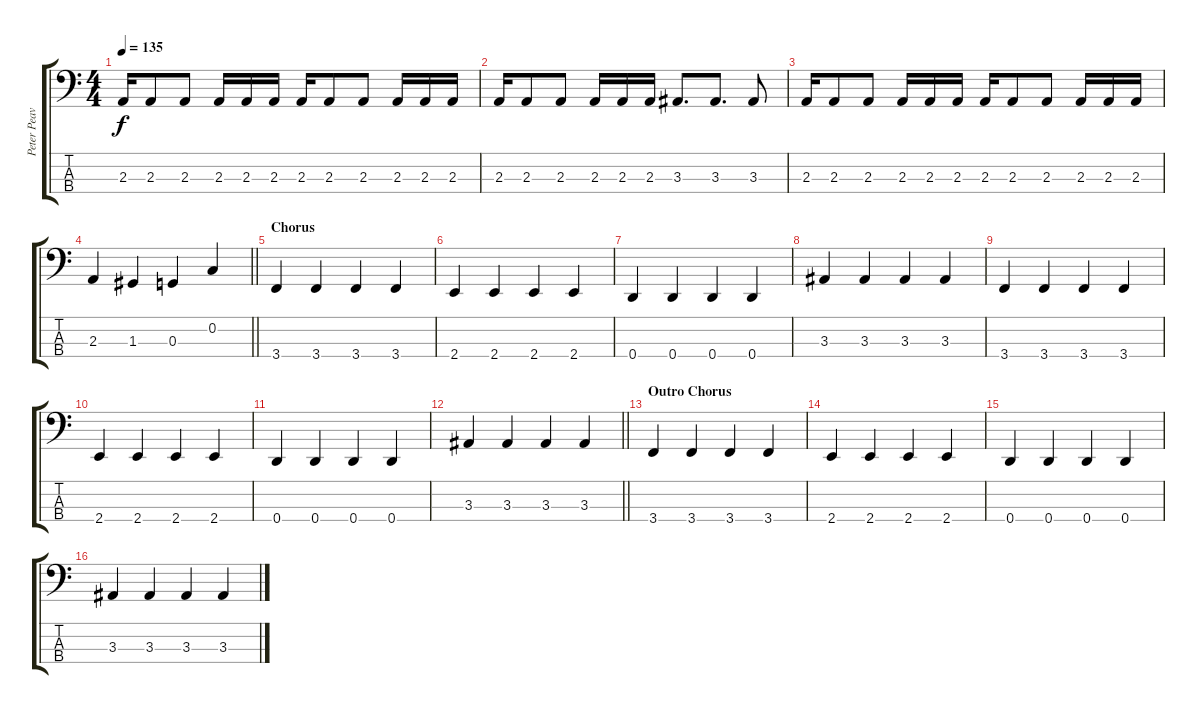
\track ("Peter Peavy Wagner" "Peter Peav") {instrument electricbassfinger}
\staff {score tabs}
\tuning (F2 C2 G1 D1) {hide}
\ts (4 4)
\tempo 135
\clef f4
\ks c
2.3.16{dy f} 2.3.8 2.3.8 2.3.16 2.3.16 2.3.16 2.3.16 2.3.8 2.3.8 2.3.16 2.3.16 2.3.16 |
2.3.16 2.3.8 2.3.8 2.3.16 2.3.16 2.3.16 3.3.8{d} 3.3.8{d} 3.3.8 |
2.3.16 2.3.8 2.3.8 2.3.16 2.3.16 2.3.16 2.3.16 2.3.8 2.3.8 2.3.16 2.3.16 2.3.16 |
\barLineRight lightlight
2.3.4 1.3.4 0.3.4 0.2.4 |
\section ("" "Chorus")
3.4.4 3.4.4 3.4.4 3.4.4 |
2.4.4 2.4.4 2.4.4 2.4.4 |
0.4.4 0.4.4 0.4.4 0.4.4 |
3.3.4 3.3.4 3.3.4 3.3.4 |
3.4.4 3.4.4 3.4.4 3.4.4 |
2.4.4 2.4.4 2.4.4 2.4.4 |
0.4.4 0.4.4 0.4.4 0.4.4 |
\barLineRight lightlight
3.3.4 3.3.4 3.3.4 3.3.4 |
\section ("" "Outro Chorus")
3.4.4 3.4.4 3.4.4 3.4.4 |
2.4.4 2.4.4 2.4.4 2.4.4 |
0.4.4 0.4.4 0.4.4 0.4.4 |
3.3.4 3.3.4 3.3.4 3.3.4
